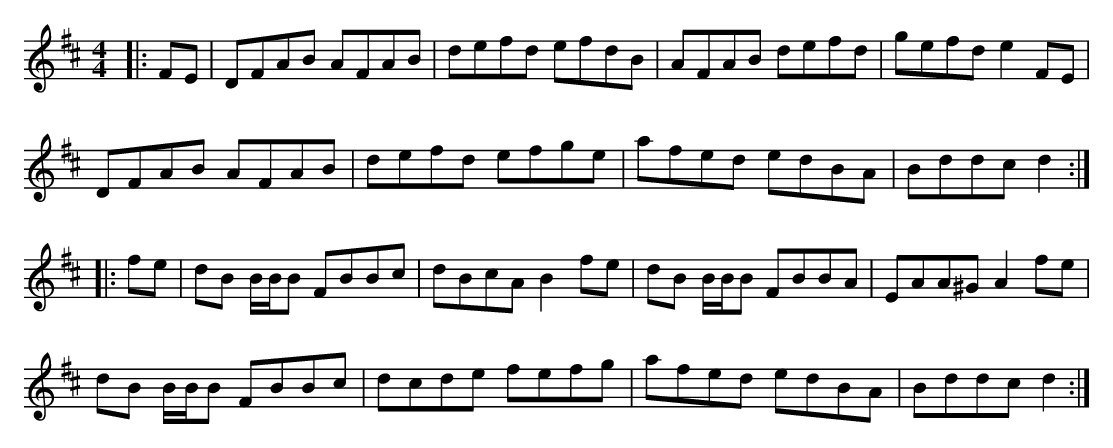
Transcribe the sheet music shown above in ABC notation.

X:1
M:4/4
K:D
|:FE|DFAB AFAB|defd efdB|AFAB defd|gefd e2FE|
DFAB AFAB|defd efge|afed edBA|Bddc d2:|
|:fe|dB B/B/B FBBc|dBcA B2fe|dB B/B/B FBBA|EAA^G A2fe|
dB B/B/B FBBc|dcde fefg|afed edBA|Bddc d2:|
